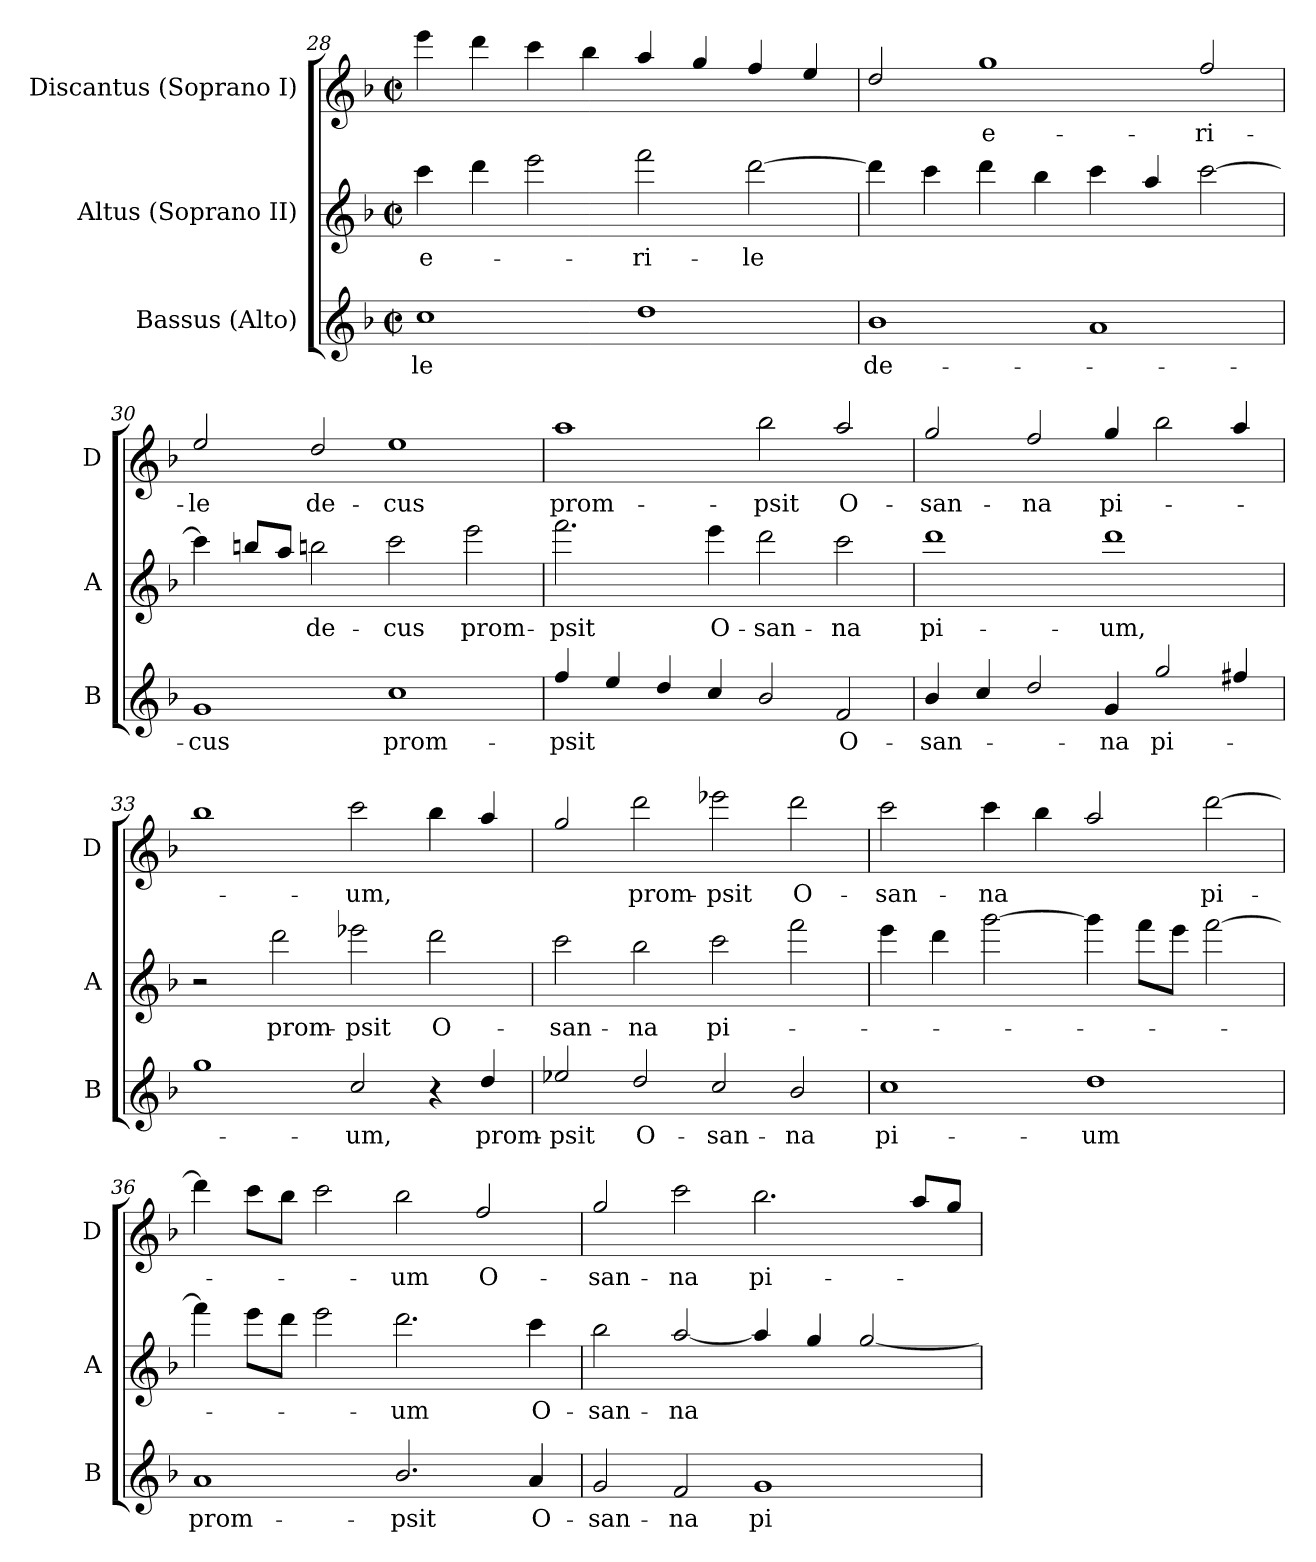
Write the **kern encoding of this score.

**kern	**text	**kern	**text	**kern	**text
*part3	*part3	*part2	*part2	*part1	*part1
*staff3	*staff3	*staff2	*staff2	*staff1	*staff1
*I"Bassus (Alto)	*	*I"Altus (Soprano II)	*	*I"Discantus (Soprano I)	*
*I'B	*	*I'A	*	*I'D	*
*clefG2	*	*clefG2	*	*clefG2	*
*ITrd7c12	*	*ITrd7c12	*	*ITrd7c12	*
*k[b-]	*	*k[b-]	*	*k[b-]	*
*F:	*	*F:	*	*F:	*
*M2/2	*	*M2/2	*	*M2/2	*
*met(c|)	*	*met(c|)	*	*met(c|)	*
=28	=28	=28	=28	=28	=28
!	!LO:LY:b	!	!	!	!
!	!	!	!LO:LY:b	!	!
1c	-le	4cc\	-e-	4ee\	.
.	.	4dd\	.	4dd\	.
.	.	2ee\	.	4cc\	.
.	.	.	.	4b-\	.
!	!	!	!LO:LY:b	!	!
1d	.	2ff\	-ri-	4a/	.
.	.	.	.	4g/	.
!	!	!	!LO:LY:b	!	!
.	.	[2dd\	-le	4f/	.
.	.	.	.	4e/	.
=29	=29	=29	=29	=29	=29
!	!LO:LY:b	!	!	!	!
1B-	de-	4dd\]	.	2d/	.
.	.	4cc\	.	.	.
!	!	!	!	!	!LO:LY:b
.	.	4dd\	.	1g	-e-
.	.	4b-\	.	.	.
1A	.	4cc\	.	.	.
.	.	4a/	.	.	.
!	!	!	!	!	!LO:LY:b
.	.	[2cc\	.	2f/	-ri-
=30	=30	=30	=30	=30	=30
!	!LO:LY:b	!	!	!	!
!	!	!	!	!	!LO:LY:b
1G	-cus	4cc\]	.	2e/	-le
.	.	8bn/L	.	.	.
.	.	8a/J	.	.	.
!	!	!	!LO:LY:b	!	!
!	!	!	!	!	!LO:LY:b
.	.	2bn\	de-	2d/	de-
!	!LO:LY:b	!	!	!	!
!	!	!	!LO:LY:b	!	!
!	!	!	!	!	!LO:LY:b
1c	prom-	2cc\	-cus	1e	-cus
!	!	!	!LO:LY:b	!	!
.	.	2ee\	prom-	.	.
!!LO:PB:g=z
=31	=31	=31	=31	=31	=31
!	!LO:LY:b	!	!	!	!
!	!	!	!LO:LY:b	!	!
!	!	!	!	!	!LO:LY:b
4f/	-psit	2.ff\	-psit	1a	prom-
4e/	.	.	.	.	.
4d/	.	.	.	.	.
!	!	!	!LO:LY:b	!	!
4c/	.	4ee\	O-	.	.
!	!	!	!LO:LY:b	!	!
!	!	!	!	!	!LO:LY:b
2B-/	.	2dd\	-san-	2b-\	-psit
!	!LO:LY:b	!	!	!	!
!	!	!	!LO:LY:b	!	!
!	!	!	!	!	!LO:LY:b
2F/	O-	2cc\	-na	2a/	O-
=32	=32	=32	=32	=32	=32
!	!LO:LY:b	!	!	!	!
!	!	!	!LO:LY:b	!	!
!	!	!	!	!	!LO:LY:b
4B-/	-san-	1dd	pi-	2g/	-san-
4c/	.	.	.	.	.
!	!	!	!	!	!LO:LY:b
2d/	.	.	.	2f/	-na
!	!LO:LY:b	!	!	!	!
!	!	!	!LO:LY:b	!	!
!	!	!	!	!	!LO:LY:b
4G/	-na	1dd	-um,	4g/	pi-
!	!LO:LY:b	!	!	!	!
2g/	pi-	.	.	2b-\	.
4f#X/	.	.	.	4a/	.
=33	=33	=33	=33	=33	=33
1g	.	2r	.	1b-	.
!	!	!	!LO:LY:b	!	!
.	.	2dd\	prom-	.	.
!	!LO:LY:b	!	!	!	!
!	!	!	!LO:LY:b	!	!
!	!	!	!	!	!LO:LY:b
2c/	-um,	2ee-X\	-psit	2cc\	-um,
!	!	!	!LO:LY:b	!	!
4r	.	2dd\	O-	4b-\	.
!	!LO:LY:b	!	!	!	!
4d/	prom-	.	.	4a/	.
=34	=34	=34	=34	=34	=34
!	!LO:LY:b	!	!	!	!
!	!	!	!LO:LY:b	!	!
2e-X/	-psit	2cc\	-san-	2g/	.
!	!LO:LY:b	!	!	!	!
!	!	!	!LO:LY:b	!	!
!	!	!	!	!	!LO:LY:b
2d/	O-	2b-\	-na	2dd\	prom-
!	!LO:LY:b	!	!	!	!
!	!	!	!LO:LY:b	!	!
!	!	!	!	!	!LO:LY:b
2c/	-san-	2cc\	pi-	2ee-X\	-psit
!	!LO:LY:b	!	!	!	!
!	!	!	!	!	!LO:LY:b
2B-/	-na	2ff\	.	2dd\	O-
!!LO:LB:g=z
=35	=35	=35	=35	=35	=35
!	!LO:LY:b	!	!	!	!
!	!	!	!	!	!LO:LY:b
1c	pi-	4ee\	.	2cc\	-san-
.	.	4dd\	.	.	.
!	!	!	!	!	!LO:LY:b
.	.	[2gg\	.	4cc\	-na
.	.	.	.	4b-\	.
!	!LO:LY:b	!	!	!	!
1d	-um	4gg\]	.	2a/	.
.	.	8ff\L	.	.	.
.	.	8ee\J	.	.	.
!	!	!	!	!	!LO:LY:b
.	.	[2ff\	.	[2dd\	pi-
=36	=36	=36	=36	=36	=36
!	!LO:LY:b	!	!	!	!
1A	prom-	4ff\]	.	4dd\]	.
.	.	8ee\L	.	8cc\L	.
.	.	8dd\J	.	8b-\J	.
.	.	2ee\	.	2cc\	.
!	!LO:LY:b	!	!	!	!
!	!	!	!LO:LY:b	!	!
!	!	!	!	!	!LO:LY:b
2.B-/	-psit	2.dd\	-um	2b-\	-um
!	!	!	!	!	!LO:LY:b
.	.	.	.	2f/	O-
!	!LO:LY:b	!	!	!	!
!	!	!	!LO:LY:b	!	!
4A/	O-	4cc\	O-	.	.
=37	=37	=37	=37	=37	=37
!	!LO:LY:b	!	!	!	!
!	!	!	!LO:LY:b	!	!
!	!	!	!	!	!LO:LY:b
2G/	-san-	2b-\	-san-	2g/	-san-
!	!LO:LY:b	!	!	!	!
!	!	!	!LO:LY:b	!	!
!	!	!	!	!	!LO:LY:b
2F/	-na	[2a/	-na	2cc\	-na
!	!LO:LY:b	!	!	!	!
!	!	!	!	!	!LO:LY:b
1G	pi-	4a/]	.	2.b-\	pi-
.	.	4g/	.	.	.
.	.	[2g/	.	.	.
.	.	.	.	8a/L	.
.	.	.	.	8g/J	.
=	=	=	=	=	=
*-	*-	*-	*-	*-	*-
